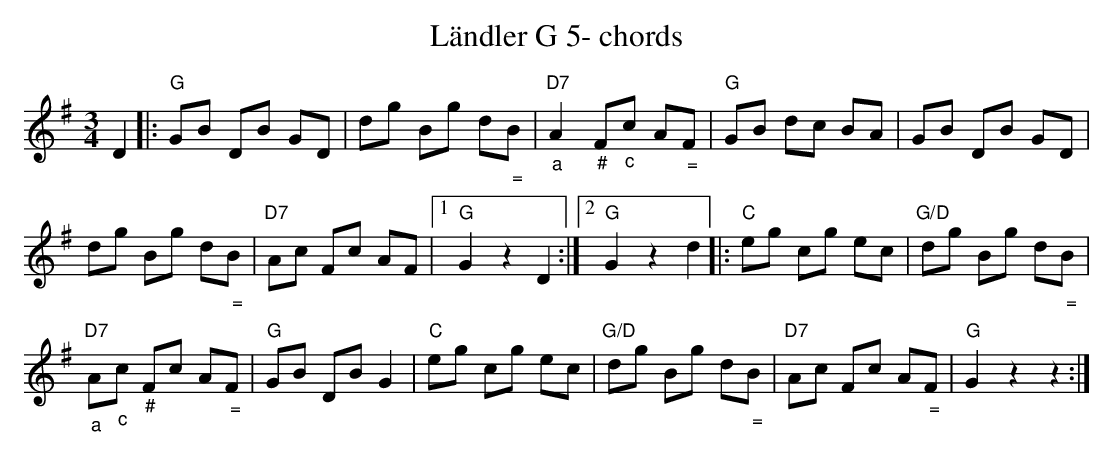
X:1
T:L\"andler G 5- chords
M:3/4
L:1/8
K:Gmaj%%MIDI gchordon
D2 |: "G"GB DB GD | dg Bg d"_ ="B | "D7""_a"A2 "_#"F"_c"c A"_ ="F | "G"GB dc BA | GB DB GD |
dg Bg d"_ ="B | "D7"Ac Fc AF |1 "G"G2z2D2 :|2 "G"G2z2d2 |: "C"eg cg ec | "G/D"dg Bg d"_ ="B |
"D7""_a"A"_c"c "_#"Fc A"_ ="F | "G"GB DBG2 | "C"eg cg ec | "G/D"dg Bg d"_ ="B | "D7"Ac Fc A"_ ="F | "G"G2z2z2 :|
